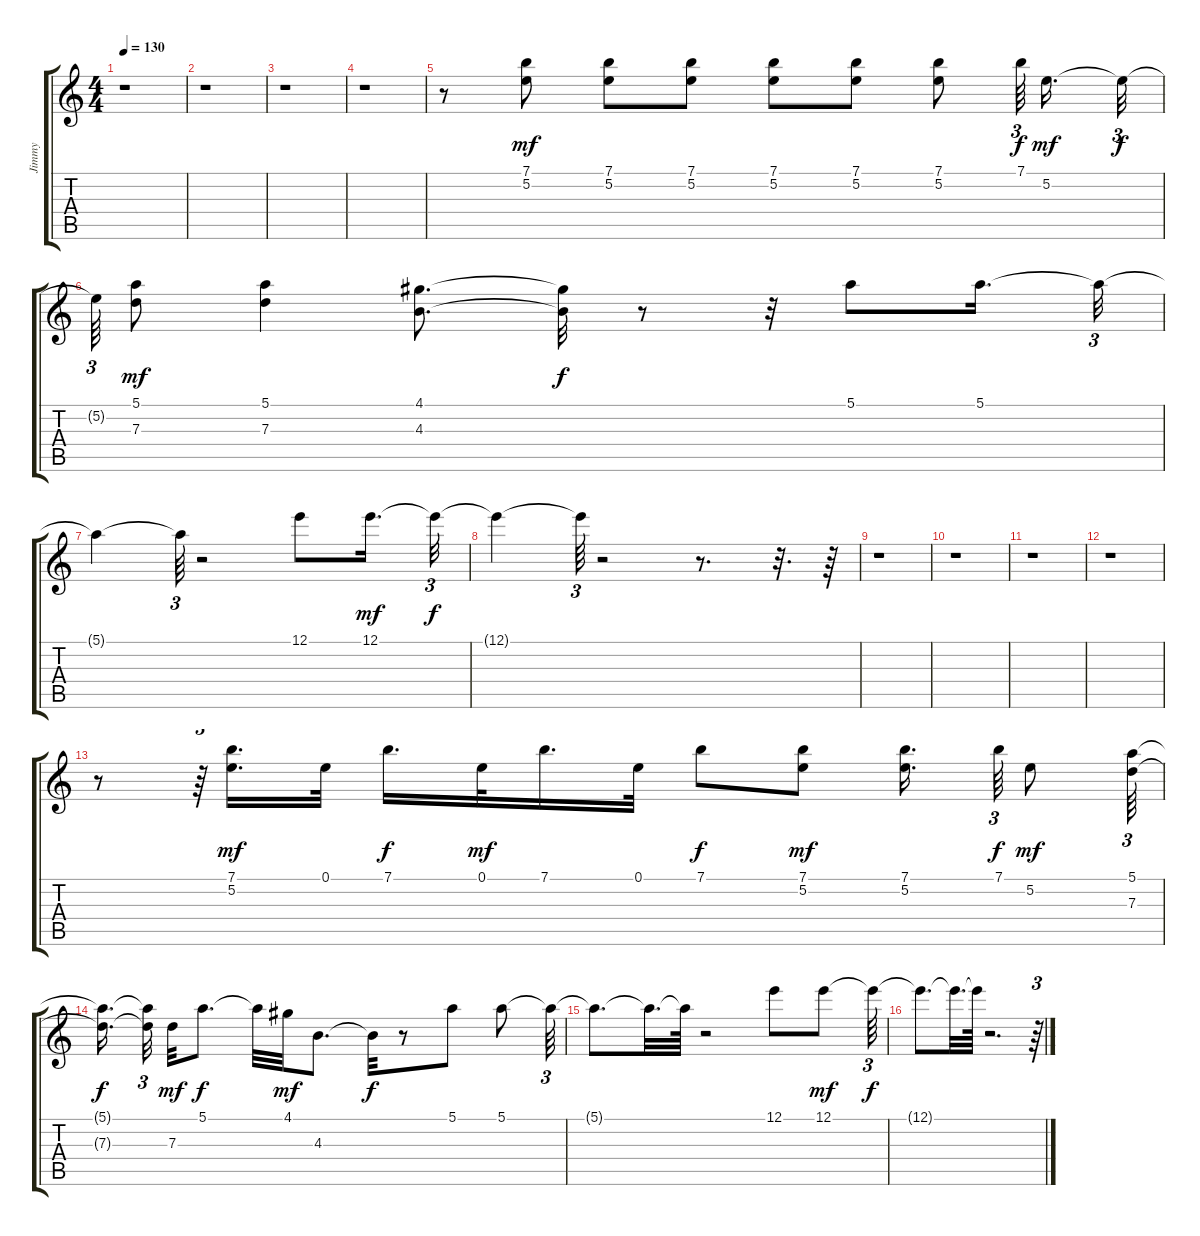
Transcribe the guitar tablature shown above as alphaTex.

\track ("Jimmy" "Jimmy") {instrument acousticguitarsteel}
\staff {score tabs}
\tuning (E4 B3 G3 D3 A2 E2) {hide}
\ts (4 4)
\tempo 130
\clef g2
\ks c
r.1{dy mf} |
r.1 |
r.1 |
r.1 |
r.8 (7.1 5.2).8 (7.1 5.2).8 (7.1 5.2).8 (7.1 5.2).8 (7.1 5.2).8 (7.1 5.2).8 7.1.64{tu (3 2) dy f beam splitsecondary} 5.2.16{d dy mf} 5.2{t}.32{tu (3 2) dy f} |
5.2{t}.64{tu (3 2)} (5.1 7.3).8{dy mf} (5.1 7.3).4 (4.1 4.3).8{d} (4.1{t} 4.3{t}).32{dy f} r.8 r.32 5.1.8 5.1.16{d} 5.1{t}.32{tu (3 2)} |
5.1{t}.4 5.1{t}.64{tu (3 2)} r.2 12.1.8 12.1.16{d dy mf} 12.1{t}.32{tu (3 2) dy f} |
12.1{t}.4 12.1{t}.64{tu (3 2)} r.2 r.8{d} r.32{d} r.64 |
r.1 |
r.1 |
r.1 |
r.1 |
r.8 r.64{tu (3 2)} (7.1 5.2).16{d dy mf} 0.1.32 7.1.16{d dy f} 0.1.32{dy mf} 7.1.16{d} 0.1.32 7.1.8{dy f} (7.1 5.2).8{dy mf} (7.1 5.2).16{d beam splitsecondary} 7.1.64{tu (3 2) dy f} 5.2.8{dy mf} (5.1 7.3).64{tu (3 2)} |
(5.1{t} 7.3{t}).16{d dy f beam splitsecondary} (5.1{t} 7.3{t}).32{tu (3 2) beam splitsecondary} 7.3.32{dy mf} 5.1.8{d dy f} 5.1{t}.32 4.1.32{dy mf} 4.3.8{d} 4.3{t}.32{dy f} r.8 5.1.8 5.1.8 5.1{t}.64{tu (3 2)} |
5.1{t}.8{d} 5.1{t}.32{d} 5.1{t}.64 r.2 12.1.8 12.1.8{dy mf} 12.1{t}.64{tu (3 2) dy f} |
12.1{t}.8{d} 12.1{t}.32{d} 12.1{t}.64 r.2{d} r.64{tu (3 2)}
